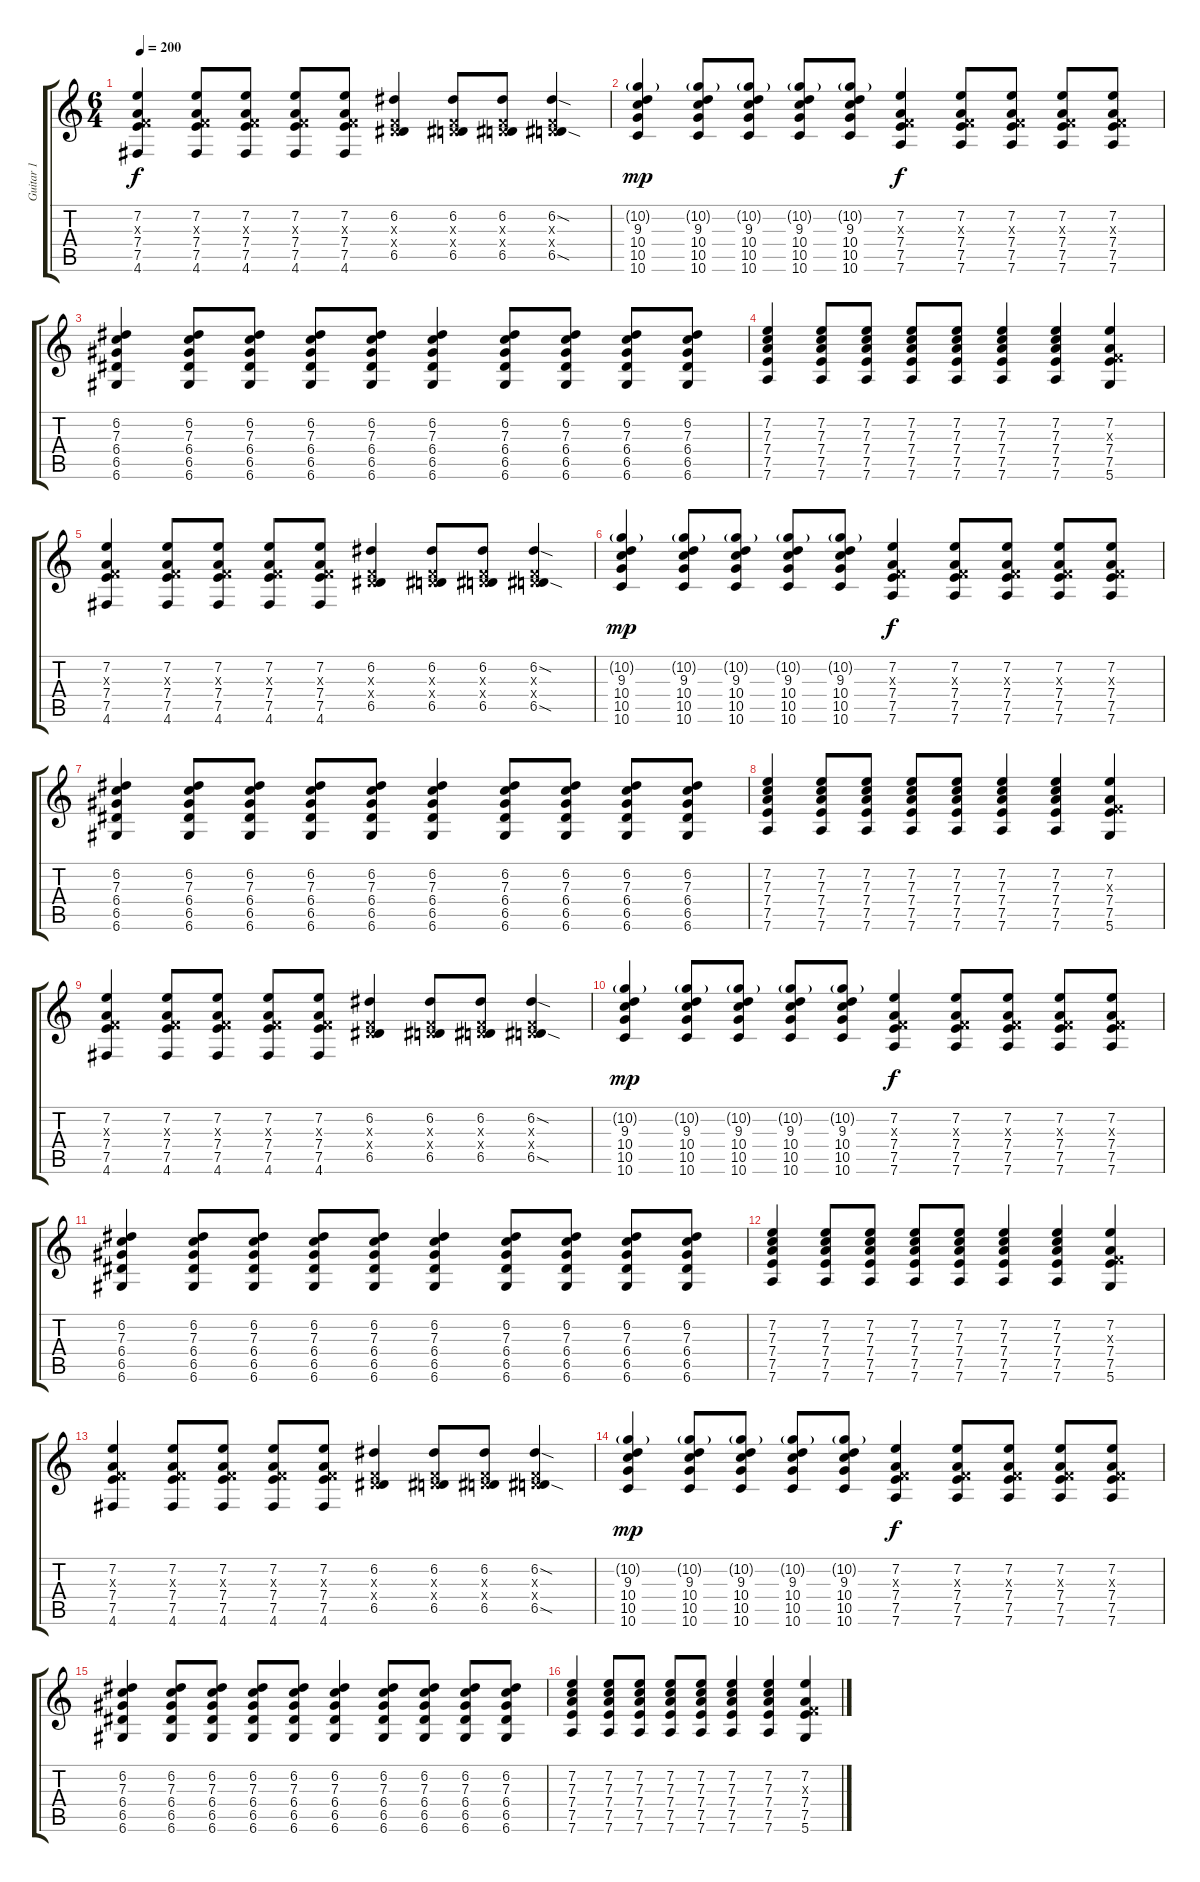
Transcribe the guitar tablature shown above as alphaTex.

\track ("Guitar 1" "Guitar 1") {instrument distortionguitar}
\staff {score tabs}
\tuning (D4 A3 F3 D3 A2 D2) {hide}
\ts (6 4)
\tempo 200
\clef g2
\ks c
(7.2 0.3{x} 7.4 7.5 4.6).4{dy f} (7.2 0.3{x} 7.4 7.5 4.6).8 (7.2 0.3{x} 7.4 7.5 4.6).8 (7.2 0.3{x} 7.4 7.5 4.6).8 (7.2 0.3{x} 7.4 7.5 4.6).8 (6.2 0.3{x} 0.4{x} 6.5).4 (6.2 0.3{x} 0.4{x} 6.5).8 (6.2 0.3{x} 0.4{x} 6.5).8 (6.2{sod} 0.3{x} 0.4{x} 6.5{sod}).4 |
(10.2{g} 9.3 10.4 10.5 10.6).4{dy mp} (10.2{g} 9.3 10.4 10.5 10.6).8 (10.2{g} 9.3 10.4 10.5 10.6).8 (10.2{g} 9.3 10.4 10.5 10.6).8 (10.2{g} 9.3 10.4 10.5 10.6).8 (7.2 0.3{x} 7.4 7.5 7.6).4{dy f} (7.2 0.3{x} 7.4 7.5 7.6).8 (7.2 0.3{x} 7.4 7.5 7.6).8 (7.2 0.3{x} 7.4 7.5 7.6).8 (7.2 0.3{x} 7.4 7.5 7.6).8 |
(6.2 7.3 6.4 6.5 6.6).4 (6.2 7.3 6.4 6.5 6.6).8 (6.2 7.3 6.4 6.5 6.6).8 (6.2 7.3 6.4 6.5 6.6).8 (6.2 7.3 6.4 6.5 6.6).8 (6.2 7.3 6.4 6.5 6.6).4 (6.2 7.3 6.4 6.5 6.6).8 (6.2 7.3 6.4 6.5 6.6).8 (6.2 7.3 6.4 6.5 6.6).8 (6.2 7.3 6.4 6.5 6.6).8 |
(7.2 7.3 7.4 7.5 7.6).4 (7.2 7.3 7.4 7.5 7.6).8 (7.2 7.3 7.4 7.5 7.6).8 (7.2 7.3 7.4 7.5 7.6).8 (7.2 7.3 7.4 7.5 7.6).8 (7.2 7.3 7.4 7.5 7.6).4 (7.2 7.3 7.4 7.5 7.6).4 (7.2 0.3{x} 7.4 7.5 5.6).4 |
(7.2 0.3{x} 7.4 7.5 4.6).4 (7.2 0.3{x} 7.4 7.5 4.6).8 (7.2 0.3{x} 7.4 7.5 4.6).8 (7.2 0.3{x} 7.4 7.5 4.6).8 (7.2 0.3{x} 7.4 7.5 4.6).8 (6.2 0.3{x} 0.4{x} 6.5).4 (6.2 0.3{x} 0.4{x} 6.5).8 (6.2 0.3{x} 0.4{x} 6.5).8 (6.2{sod} 0.3{x} 0.4{x} 6.5{sod}).4 |
(10.2{g} 9.3 10.4 10.5 10.6).4{dy mp} (10.2{g} 9.3 10.4 10.5 10.6).8 (10.2{g} 9.3 10.4 10.5 10.6).8 (10.2{g} 9.3 10.4 10.5 10.6).8 (10.2{g} 9.3 10.4 10.5 10.6).8 (7.2 0.3{x} 7.4 7.5 7.6).4{dy f} (7.2 0.3{x} 7.4 7.5 7.6).8 (7.2 0.3{x} 7.4 7.5 7.6).8 (7.2 0.3{x} 7.4 7.5 7.6).8 (7.2 0.3{x} 7.4 7.5 7.6).8 |
(6.2 7.3 6.4 6.5 6.6).4 (6.2 7.3 6.4 6.5 6.6).8 (6.2 7.3 6.4 6.5 6.6).8 (6.2 7.3 6.4 6.5 6.6).8 (6.2 7.3 6.4 6.5 6.6).8 (6.2 7.3 6.4 6.5 6.6).4 (6.2 7.3 6.4 6.5 6.6).8 (6.2 7.3 6.4 6.5 6.6).8 (6.2 7.3 6.4 6.5 6.6).8 (6.2 7.3 6.4 6.5 6.6).8 |
(7.2 7.3 7.4 7.5 7.6).4 (7.2 7.3 7.4 7.5 7.6).8 (7.2 7.3 7.4 7.5 7.6).8 (7.2 7.3 7.4 7.5 7.6).8 (7.2 7.3 7.4 7.5 7.6).8 (7.2 7.3 7.4 7.5 7.6).4 (7.2 7.3 7.4 7.5 7.6).4 (7.2 0.3{x} 7.4 7.5 5.6).4 |
(7.2 0.3{x} 7.4 7.5 4.6).4 (7.2 0.3{x} 7.4 7.5 4.6).8 (7.2 0.3{x} 7.4 7.5 4.6).8 (7.2 0.3{x} 7.4 7.5 4.6).8 (7.2 0.3{x} 7.4 7.5 4.6).8 (6.2 0.3{x} 0.4{x} 6.5).4 (6.2 0.3{x} 0.4{x} 6.5).8 (6.2 0.3{x} 0.4{x} 6.5).8 (6.2{sod} 0.3{x} 0.4{x} 6.5{sod}).4 |
(10.2{g} 9.3 10.4 10.5 10.6).4{dy mp} (10.2{g} 9.3 10.4 10.5 10.6).8 (10.2{g} 9.3 10.4 10.5 10.6).8 (10.2{g} 9.3 10.4 10.5 10.6).8 (10.2{g} 9.3 10.4 10.5 10.6).8 (7.2 0.3{x} 7.4 7.5 7.6).4{dy f} (7.2 0.3{x} 7.4 7.5 7.6).8 (7.2 0.3{x} 7.4 7.5 7.6).8 (7.2 0.3{x} 7.4 7.5 7.6).8 (7.2 0.3{x} 7.4 7.5 7.6).8 |
(6.2 7.3 6.4 6.5 6.6).4 (6.2 7.3 6.4 6.5 6.6).8 (6.2 7.3 6.4 6.5 6.6).8 (6.2 7.3 6.4 6.5 6.6).8 (6.2 7.3 6.4 6.5 6.6).8 (6.2 7.3 6.4 6.5 6.6).4 (6.2 7.3 6.4 6.5 6.6).8 (6.2 7.3 6.4 6.5 6.6).8 (6.2 7.3 6.4 6.5 6.6).8 (6.2 7.3 6.4 6.5 6.6).8 |
(7.2 7.3 7.4 7.5 7.6).4 (7.2 7.3 7.4 7.5 7.6).8 (7.2 7.3 7.4 7.5 7.6).8 (7.2 7.3 7.4 7.5 7.6).8 (7.2 7.3 7.4 7.5 7.6).8 (7.2 7.3 7.4 7.5 7.6).4 (7.2 7.3 7.4 7.5 7.6).4 (7.2 0.3{x} 7.4 7.5 5.6).4 |
(7.2 0.3{x} 7.4 7.5 4.6).4 (7.2 0.3{x} 7.4 7.5 4.6).8 (7.2 0.3{x} 7.4 7.5 4.6).8 (7.2 0.3{x} 7.4 7.5 4.6).8 (7.2 0.3{x} 7.4 7.5 4.6).8 (6.2 0.3{x} 0.4{x} 6.5).4 (6.2 0.3{x} 0.4{x} 6.5).8 (6.2 0.3{x} 0.4{x} 6.5).8 (6.2{sod} 0.3{x} 0.4{x} 6.5{sod}).4 |
(10.2{g} 9.3 10.4 10.5 10.6).4{dy mp} (10.2{g} 9.3 10.4 10.5 10.6).8 (10.2{g} 9.3 10.4 10.5 10.6).8 (10.2{g} 9.3 10.4 10.5 10.6).8 (10.2{g} 9.3 10.4 10.5 10.6).8 (7.2 0.3{x} 7.4 7.5 7.6).4{dy f} (7.2 0.3{x} 7.4 7.5 7.6).8 (7.2 0.3{x} 7.4 7.5 7.6).8 (7.2 0.3{x} 7.4 7.5 7.6).8 (7.2 0.3{x} 7.4 7.5 7.6).8 |
(6.2 7.3 6.4 6.5 6.6).4 (6.2 7.3 6.4 6.5 6.6).8 (6.2 7.3 6.4 6.5 6.6).8 (6.2 7.3 6.4 6.5 6.6).8 (6.2 7.3 6.4 6.5 6.6).8 (6.2 7.3 6.4 6.5 6.6).4 (6.2 7.3 6.4 6.5 6.6).8 (6.2 7.3 6.4 6.5 6.6).8 (6.2 7.3 6.4 6.5 6.6).8 (6.2 7.3 6.4 6.5 6.6).8 |
(7.2 7.3 7.4 7.5 7.6).4 (7.2 7.3 7.4 7.5 7.6).8 (7.2 7.3 7.4 7.5 7.6).8 (7.2 7.3 7.4 7.5 7.6).8 (7.2 7.3 7.4 7.5 7.6).8 (7.2 7.3 7.4 7.5 7.6).4 (7.2 7.3 7.4 7.5 7.6).4 (7.2 0.3{x} 7.4 7.5 5.6).4
